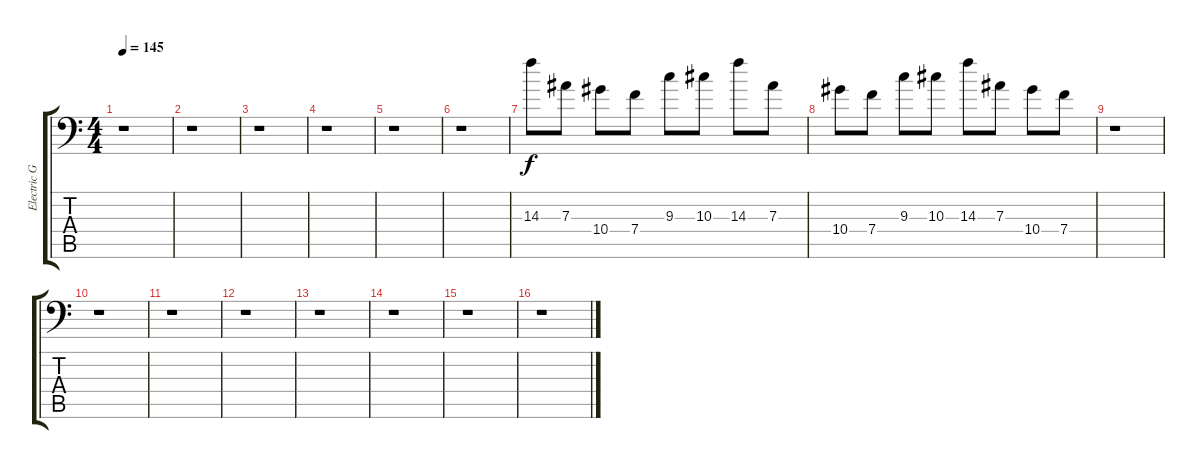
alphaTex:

\track ("Electric Guitar" "Electric G") {instrument distortionguitar}
\staff {score tabs}
\tuning (C4 G3 Eb3 Bb2 F2 Bb1) {hide}
\ts (4 4)
\tempo 145
\clef f4
\ks c
r.1{dy f} |
r.1 |
r.1 |
r.1 |
r.1 |
r.1 |
14.3.8 7.3.8 10.4.8 7.4.8 9.3.8 10.3.8 14.3.8 7.3.8 |
10.4.8 7.4.8 9.3.8 10.3.8 14.3.8 7.3.8 10.4.8 7.4.8 |
r.1 |
r.1 |
r.1 |
r.1 |
r.1 |
r.1 |
r.1 |
r.1
